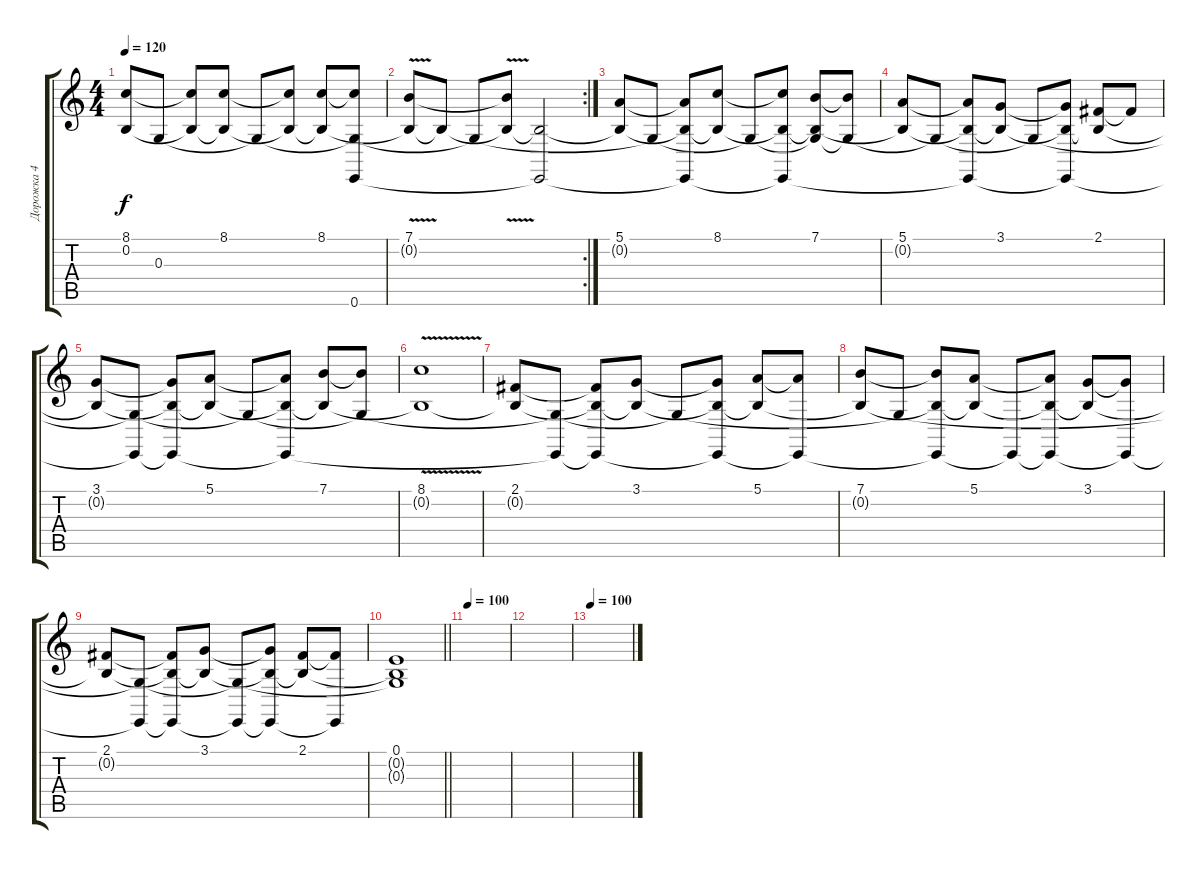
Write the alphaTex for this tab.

\track ("Дорожка 4" "Дорожка 4") {instrument flute}
\staff {score tabs}
\tuning (E4 B3 G3 D3 A2 E2) {hide}
\ts (4 4)
\tempo 120
\clef g2
\ks c
(8.1 0.2{t}).8{dy f} 0.3{t}.8 (8.1{t} 0.2{t}).8 (8.1 0.2{t}).8 0.3{t}.8 (8.1{t} 0.2{t}).8 (8.1 0.2{t}).8 (8.1{t} 0.3{t} 0.6{t}).8 |
\rc 2
(7.1{v} 0.2{t}).8 0.2{t}.8 0.3{t}.8 (7.1{t} 0.2{t}).8 (0.2{t} 0.6{t}).2 |
(5.1 0.2{t}).8 0.3{t}.8 (5.1{t} 0.2{t} 0.6{t}).8 (8.1 0.2{t}).8 0.3{t}.8 (8.1{t} 0.2{t} 0.6{t}).8 (7.1 0.2{t} 0.3{t}).8 (7.1{t} 0.3{t}).8 |
(5.1 0.2{t}).8 0.3{t}.8 (5.1{t} 0.2{t} 0.6{t}).8 (3.1 0.2{t}).8 0.3{t}.8 (3.1{t} 0.2{t} 0.6{t}).8 (2.1 0.2{t}).8 2.1{t}.8 |
(3.1 0.2{t}).8 (0.3{t} 0.6{t}).8 (3.1{t} 0.2{t} 0.6{t}).8 (5.1 0.2{t}).8 0.3{t}.8 (5.1{t} 0.2{t} 0.6{t}).8 (7.1 0.2{t}).8 (7.1{t} 0.3{t}).8 |
(8.1{v} 0.2{t}).1 |
(2.1 0.2{t}).8 (0.3{t} 0.6{t}).8 (2.1{t} 0.2{t} 0.6{t}).8 (3.1 0.2{t}).8 0.3{t}.8 (3.1{t} 0.2{t} 0.6{t}).8 (5.1 0.2{t}).8 (5.1{t} 0.6{t}).8 |
(7.1 0.2{t}).8 0.3{t}.8 (7.1{t} 0.2{t} 0.6{t}).8 (5.1 0.2{t}).8 0.6{t}.8 (5.1{t} 0.2{t} 0.6{t}).8 (3.1 0.2{t}).8 (3.1{t} 0.6{t}).8 |
(2.1 0.2{t}).8 (0.3{t} 0.6{t}).8 (2.1{t} 0.2{t} 0.6{t}).8 (3.1 0.2{t}).8 (0.3{t} 0.6{t}).8 (3.1{t} 0.2{t} 0.6{t}).8 (2.1 0.2{t}).8 (2.1{t} 0.6{t}).8 |
\barLineRight lightlight
(0.1 0.2{t} 0.3{t}).1 |
\tempo 100
|
|
\tempo 100
